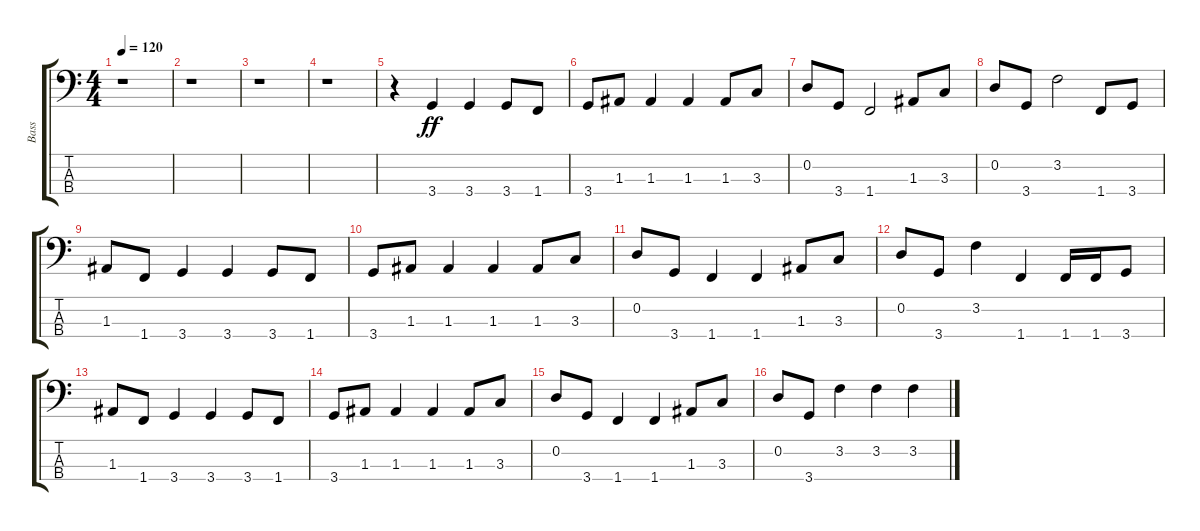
\track ("Bass" "Bass") {instrument electricbasspick}
\staff {score tabs}
\tuning (G2 D2 A1 E1) {hide}
\ts (4 4)
\tempo 120
\clef f4
\ks c
r.1{dy ff instrument electricbasspick} |
r.1 |
r.1 |
r.1 |
r.4 3.4.4 3.4.4 3.4.8 1.4.8 |
3.4.8 1.3.8 1.3.4 1.3.4 1.3.8 3.3.8 |
0.2.8 3.4.8 1.4.2 1.3.8 3.3.8 |
0.2.8 3.4.8 3.2.2 1.4.8 3.4.8 |
1.3.8 1.4.8 3.4.4 3.4.4 3.4.8 1.4.8 |
3.4.8 1.3.8 1.3.4 1.3.4 1.3.8 3.3.8 |
0.2.8 3.4.8 1.4.4 1.4.4 1.3.8 3.3.8 |
0.2.8 3.4.8 3.2.4 1.4.4 1.4.16 1.4.16 3.4.8 |
1.3.8 1.4.8 3.4.4 3.4.4 3.4.8 1.4.8 |
3.4.8 1.3.8 1.3.4 1.3.4 1.3.8 3.3.8 |
0.2.8 3.4.8 1.4.4 1.4.4 1.3.8 3.3.8 |
0.2.8 3.4.8 3.2.4 3.2.4 3.2.4
